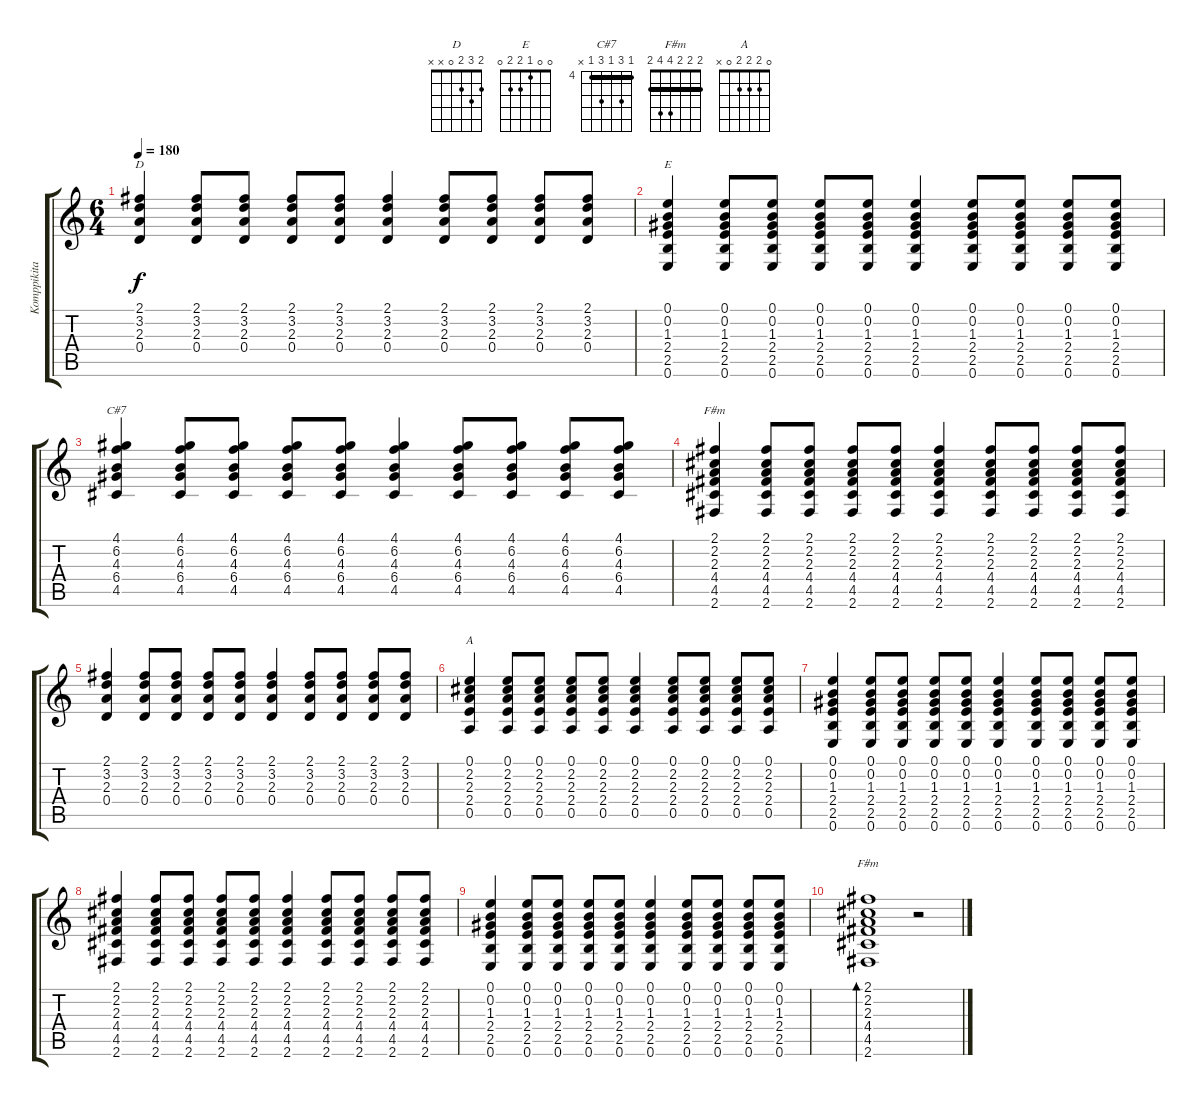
\track ("Komppikitara" "Komppikita") {instrument acousticguitarsteel}
\staff {score tabs}
\tuning (E4 B3 G3 D3 A2 E2) {hide}
\chord ("D" 2 3 2 0 x x)
\chord ("E" 0 0 1 2 2 0)
\chord ("C#7" 4 6 4 6 4 x) {firstfret 4 barre 4}
\chord ("F#m" 2 2 2 4 0 2) {barre 2}
\chord ("A" 0 2 2 2 0 x)
\chord ("F#m" 2 2 2 4 4 2) {barre 2}
\ts (6 4)
\tempo 180
\clef g2
\ks c
(2.1 3.2 2.3 0.4).4{ch "D" dy f} (2.1 3.2 2.3 0.4).8 (2.1 3.2 2.3 0.4).8 (2.1 3.2 2.3 0.4).8 (2.1 3.2 2.3 0.4).8 (2.1 3.2 2.3 0.4).4 (2.1 3.2 2.3 0.4).8 (2.1 3.2 2.3 0.4).8 (2.1 3.2 2.3 0.4).8 (2.1 3.2 2.3 0.4).8 |
(0.1 0.2 1.3 2.4 2.5 0.6).4{ch "E"} (0.1 0.2 1.3 2.4 2.5 0.6).8 (0.1 0.2 1.3 2.4 2.5 0.6).8 (0.1 0.2 1.3 2.4 2.5 0.6).8 (0.1 0.2 1.3 2.4 2.5 0.6).8 (0.1 0.2 1.3 2.4 2.5 0.6).4 (0.1 0.2 1.3 2.4 2.5 0.6).8 (0.1 0.2 1.3 2.4 2.5 0.6).8 (0.1 0.2 1.3 2.4 2.5 0.6).8 (0.1 0.2 1.3 2.4 2.5 0.6).8 |
(4.1 6.2 4.3 6.4 4.5).4{ch "C#7"} (4.1 6.2 4.3 6.4 4.5).8 (4.1 6.2 4.3 6.4 4.5).8 (4.1 6.2 4.3 6.4 4.5).8 (4.1 6.2 4.3 6.4 4.5).8 (4.1 6.2 4.3 6.4 4.5).4 (4.1 6.2 4.3 6.4 4.5).8 (4.1 6.2 4.3 6.4 4.5).8 (4.1 6.2 4.3 6.4 4.5).8 (4.1 6.2 4.3 6.4 4.5).8 |
(2.1 2.2 2.3 4.4 4.5 2.6).4{ch "F#m"} (2.1 2.2 2.3 4.4 4.5 2.6).8 (2.1 2.2 2.3 4.4 4.5 2.6).8 (2.1 2.2 2.3 4.4 4.5 2.6).8 (2.1 2.2 2.3 4.4 4.5 2.6).8 (2.1 2.2 2.3 4.4 4.5 2.6).4 (2.1 2.2 2.3 4.4 4.5 2.6).8 (2.1 2.2 2.3 4.4 4.5 2.6).8 (2.1 2.2 2.3 4.4 4.5 2.6).8 (2.1 2.2 2.3 4.4 4.5 2.6).8 |
(2.1 3.2 2.3 0.4).4 (2.1 3.2 2.3 0.4).8 (2.1 3.2 2.3 0.4).8 (2.1 3.2 2.3 0.4).8 (2.1 3.2 2.3 0.4).8 (2.1 3.2 2.3 0.4).4 (2.1 3.2 2.3 0.4).8 (2.1 3.2 2.3 0.4).8 (2.1 3.2 2.3 0.4).8 (2.1 3.2 2.3 0.4).8 |
(0.1 2.2 2.3 2.4 0.5).4{ch "A"} (0.1 2.2 2.3 2.4 0.5).8 (0.1 2.2 2.3 2.4 0.5).8 (0.1 2.2 2.3 2.4 0.5).8 (0.1 2.2 2.3 2.4 0.5).8 (0.1 2.2 2.3 2.4 0.5).4 (0.1 2.2 2.3 2.4 0.5).8 (0.1 2.2 2.3 2.4 0.5).8 (0.1 2.2 2.3 2.4 0.5).8 (0.1 2.2 2.3 2.4 0.5).8 |
(0.1 0.2 1.3 2.4 2.5 0.6).4 (0.1 0.2 1.3 2.4 2.5 0.6).8 (0.1 0.2 1.3 2.4 2.5 0.6).8 (0.1 0.2 1.3 2.4 2.5 0.6).8 (0.1 0.2 1.3 2.4 2.5 0.6).8 (0.1 0.2 1.3 2.4 2.5 0.6).4 (0.1 0.2 1.3 2.4 2.5 0.6).8 (0.1 0.2 1.3 2.4 2.5 0.6).8 (0.1 0.2 1.3 2.4 2.5 0.6).8 (0.1 0.2 1.3 2.4 2.5 0.6).8 |
(2.1 2.2 2.3 4.4 4.5 2.6).4 (2.1 2.2 2.3 4.4 4.5 2.6).8 (2.1 2.2 2.3 4.4 4.5 2.6).8 (2.1 2.2 2.3 4.4 4.5 2.6).8 (2.1 2.2 2.3 4.4 4.5 2.6).8 (2.1 2.2 2.3 4.4 4.5 2.6).4 (2.1 2.2 2.3 4.4 4.5 2.6).8 (2.1 2.2 2.3 4.4 4.5 2.6).8 (2.1 2.2 2.3 4.4 4.5 2.6).8 (2.1 2.2 2.3 4.4 4.5 2.6).8 |
(0.1 0.2 1.3 2.4 2.5 0.6).4 (0.1 0.2 1.3 2.4 2.5 0.6).8 (0.1 0.2 1.3 2.4 2.5 0.6).8 (0.1 0.2 1.3 2.4 2.5 0.6).8 (0.1 0.2 1.3 2.4 2.5 0.6).8 (0.1 0.2 1.3 2.4 2.5 0.6).4 (0.1 0.2 1.3 2.4 2.5 0.6).8 (0.1 0.2 1.3 2.4 2.5 0.6).8 (0.1 0.2 1.3 2.4 2.5 0.6).8 (0.1 0.2 1.3 2.4 2.5 0.6).8 |
(2.1 2.2 2.3 4.4 4.5 2.6).1{bd 480 ch "F#m"} r.2
